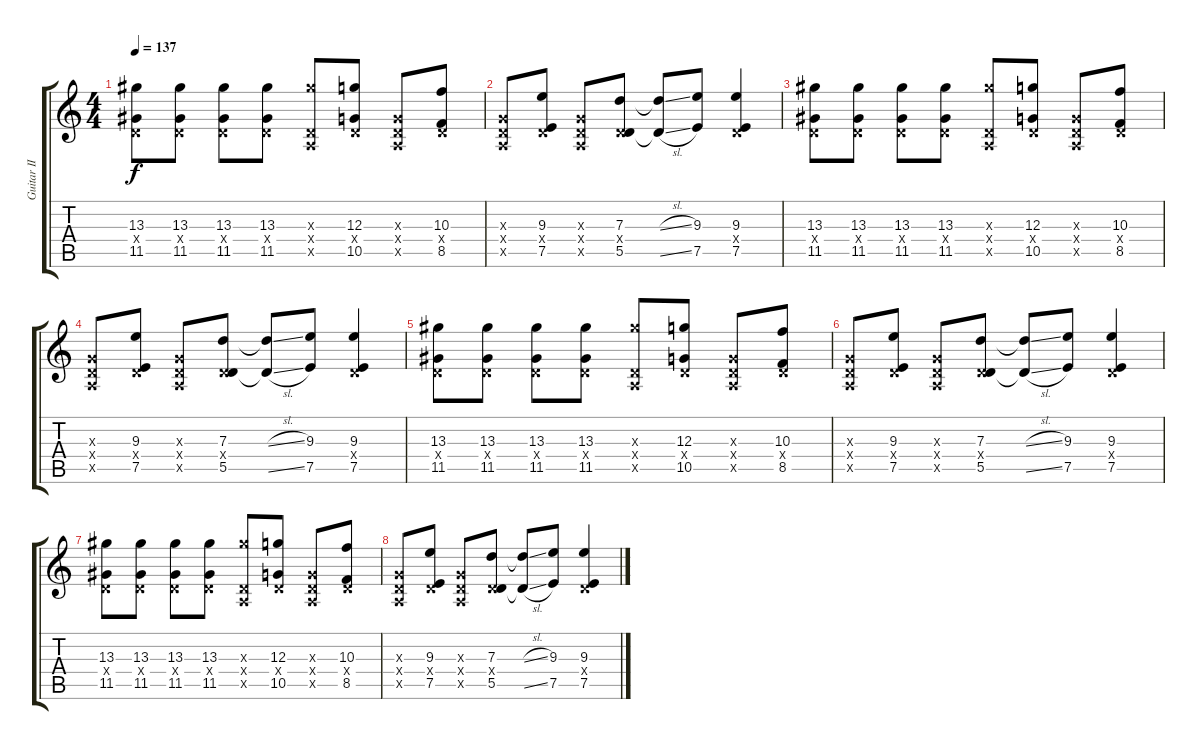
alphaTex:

\track ("Guitar II - Kita" "Guitar II ") {instrument electricguitarjazz}
\staff {score tabs}
\tuning (E4 B3 G3 D3 A2 E2) {hide}
\ts (4 4)
\tempo 137
\clef g2
\ks c
(13.3 0.4{x} 11.5).8{dy f} (13.3 0.4{x} 11.5).8 (13.3 0.4{x} 11.5).8 (13.3 0.4{x} 11.5).8 (13.3{x} 0.4{x} 0.5{x}).8 (12.3 0.4{x} 10.5).8 (0.3{x} 0.4{x} 0.5{x}).8 (10.3 0.4{x} 8.5).8 |
(0.3{x} 0.4{x} 0.5{x}).8 (9.3 0.4{x} 7.5).8 (0.3{x} 0.4{x} 0.5{x}).8 (7.3 0.4{x} 5.5).8 (7.3{sl t} 5.5{sl t}).8 (9.3 7.5).8 (9.3 0.4{x} 7.5).4 |
(13.3 0.4{x} 11.5).8 (13.3 0.4{x} 11.5).8 (13.3 0.4{x} 11.5).8 (13.3 0.4{x} 11.5).8 (13.3{x} 0.4{x} 0.5{x}).8 (12.3 0.4{x} 10.5).8 (0.3{x} 0.4{x} 0.5{x}).8 (10.3 0.4{x} 8.5).8 |
(0.3{x} 0.4{x} 0.5{x}).8 (9.3 0.4{x} 7.5).8 (0.3{x} 0.4{x} 0.5{x}).8 (7.3 0.4{x} 5.5).8 (7.3{sl t} 5.5{sl t}).8 (9.3 7.5).8 (9.3 0.4{x} 7.5).4 |
(13.3 0.4{x} 11.5).8 (13.3 0.4{x} 11.5).8 (13.3 0.4{x} 11.5).8 (13.3 0.4{x} 11.5).8 (13.3{x} 0.4{x} 0.5{x}).8 (12.3 0.4{x} 10.5).8 (0.3{x} 0.4{x} 0.5{x}).8 (10.3 0.4{x} 8.5).8 |
(0.3{x} 0.4{x} 0.5{x}).8 (9.3 0.4{x} 7.5).8 (0.3{x} 0.4{x} 0.5{x}).8 (7.3 0.4{x} 5.5).8 (7.3{sl t} 5.5{sl t}).8 (9.3 7.5).8 (9.3 0.4{x} 7.5).4 |
(13.3 0.4{x} 11.5).8 (13.3 0.4{x} 11.5).8 (13.3 0.4{x} 11.5).8 (13.3 0.4{x} 11.5).8 (13.3{x} 0.4{x} 0.5{x}).8 (12.3 0.4{x} 10.5).8 (0.3{x} 0.4{x} 0.5{x}).8 (10.3 0.4{x} 8.5).8 |
(0.3{x} 0.4{x} 0.5{x}).8 (9.3 0.4{x} 7.5).8 (0.3{x} 0.4{x} 0.5{x}).8 (7.3 0.4{x} 5.5).8 (7.3{sl t} 5.5{sl t}).8 (9.3 7.5).8 (9.3 0.4{x} 7.5).4
